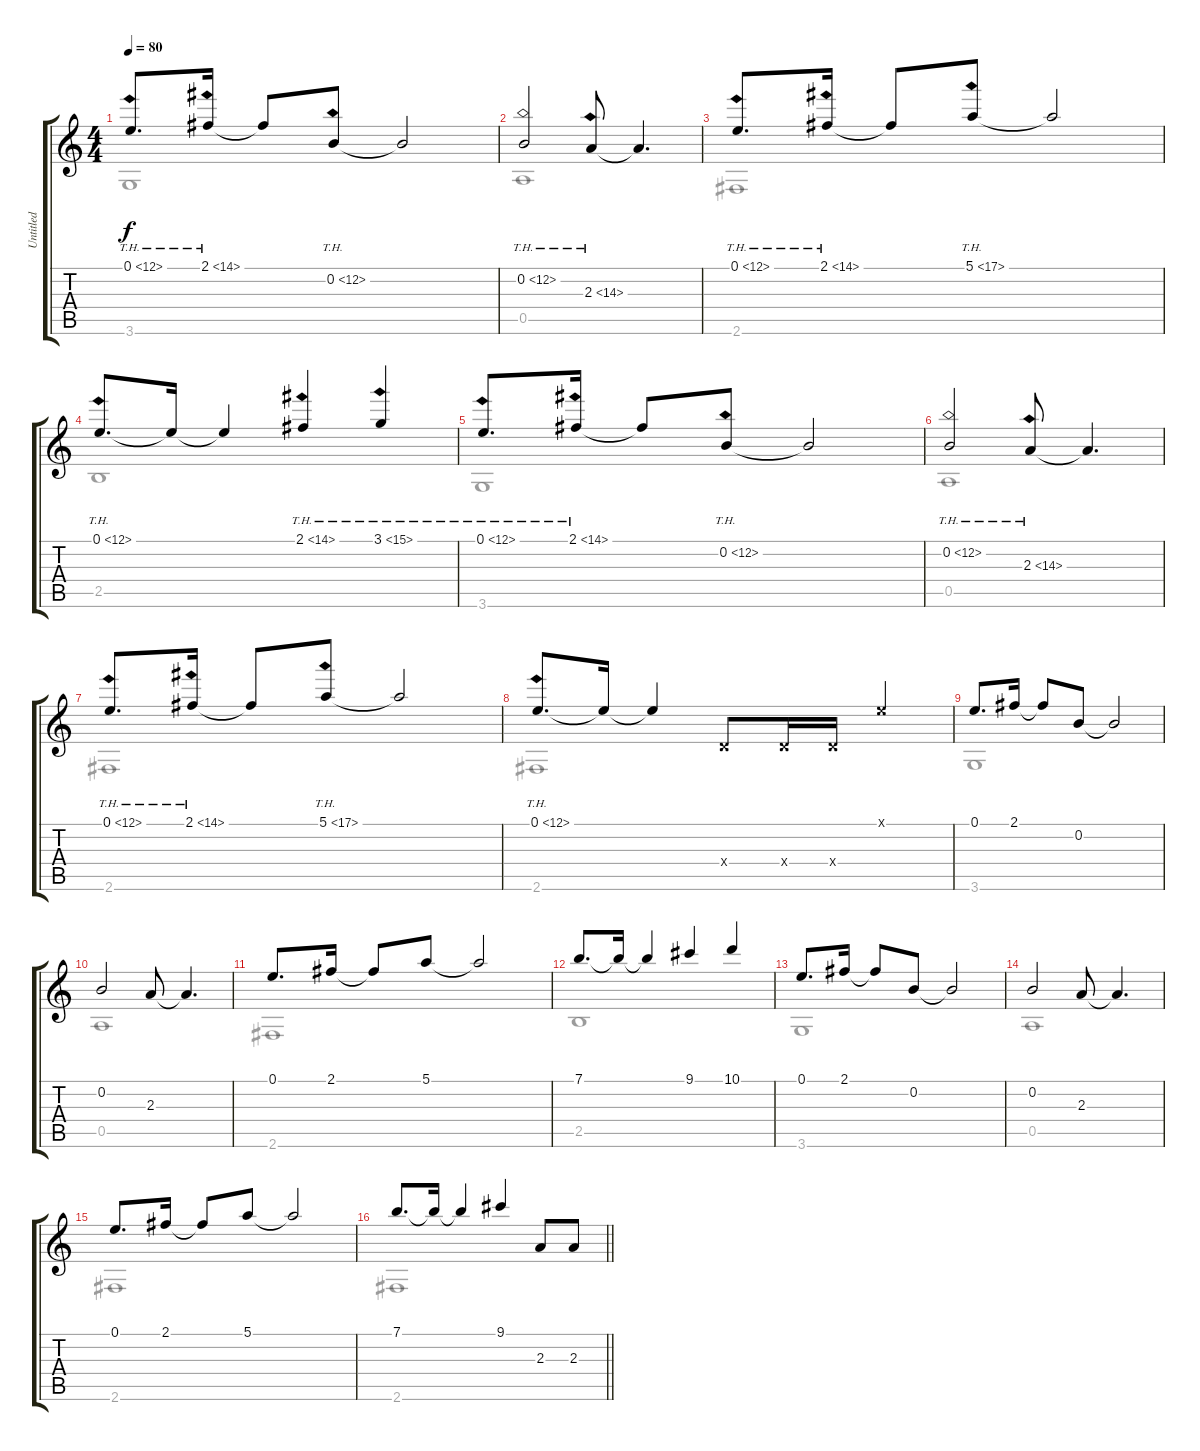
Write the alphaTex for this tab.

\track ("Untitled" "Untitled") {instrument acousticguitarnylon}
\staff {score tabs}
\tuning (E4 B3 G3 D3 A2 E2) {hide}
\voice
\ts (4 4)
\tempo 80
\clef g2
\ks c
0.1{th 12}.8{d dy f instrument acousticguitarnylon} 2.1{th 12}.16 2.1{t}.8 0.2{th 12}.8 0.2{t}.2 |
0.2{th 12}.2 2.3{th 12}.8 2.3{t}.4{d} |
0.1{th 12}.8{d} 2.1{th 12}.16 2.1{t}.8 5.1{th 12}.8 5.1{t}.2 |
0.1{th 12}.8{d} 0.1{t}.16 0.1{t}.4 2.1{th 12}.4 3.1{th 12}.4 |
0.1{th 12}.8{d} 2.1{th 12}.16 2.1{t}.8 0.2{th 12}.8 0.2{t}.2 |
0.2{th 12}.2 2.3{th 12}.8 2.3{t}.4{d} |
0.1{th 12}.8{d} 2.1{th 12}.16 2.1{t}.8 5.1{th 12}.8 5.1{t}.2 |
0.1{th 12}.8{d} 0.1{t}.16 0.1{t}.4 0.4{x}.8 0.4{x}.16 0.4{x}.16 0.1{x}.4 |
0.1.8{d} 2.1.16 2.1{t}.8 0.2.8 0.2{t}.2 |
0.2.2 2.3.8 2.3{t}.4{d} |
0.1.8{d} 2.1.16 2.1{t}.8 5.1.8 5.1{t}.2 |
7.1.8{d} 7.1{t}.16 7.1{t}.4 9.1.4 10.1.4 |
0.1.8{d} 2.1.16 2.1{t}.8 0.2.8 0.2{t}.2 |
0.2.2 2.3.8 2.3{t}.4{d} |
0.1.8{d} 2.1.16 2.1{t}.8 5.1.8 5.1{t}.2 |
\barLineRight lightlight
7.1.8{d} 7.1{t}.16 7.1{t}.4 9.1.4 2.3.8 2.3.8
\voice
\clef g2
\ottava regular
\simile none
\ks c
3.6.1{dy f} |
0.5.1 |
2.6.1 |
2.5.1 |
3.6.1 |
0.5.1 |
2.6.1 |
2.6.1 |
3.6.1 |
0.5.1 |
2.6.1 |
2.5.1 |
3.6.1 |
0.5.1 |
2.6.1 |
\barLineRight lightlight
2.6.1
